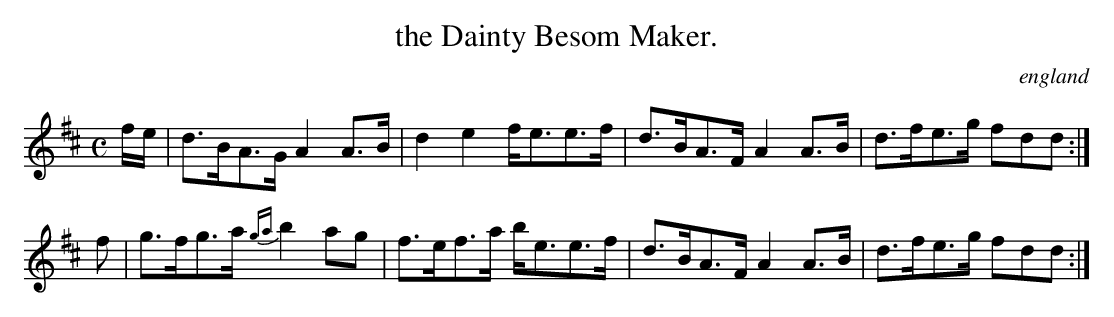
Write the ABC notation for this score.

X:1
T:the Dainty Besom Maker.
O:england
M:C
L:1/8
K:D
f/e/|d>BA>G     A2A>B|d2e2   f<ee>f|d>BA>F A2A>B|d>fe>g fdd:|
f   |g>fg>a {ga}b2ag |f>ef>a b<ee>f|d>BA>F A2A>B|d>fe>g fdd:|
